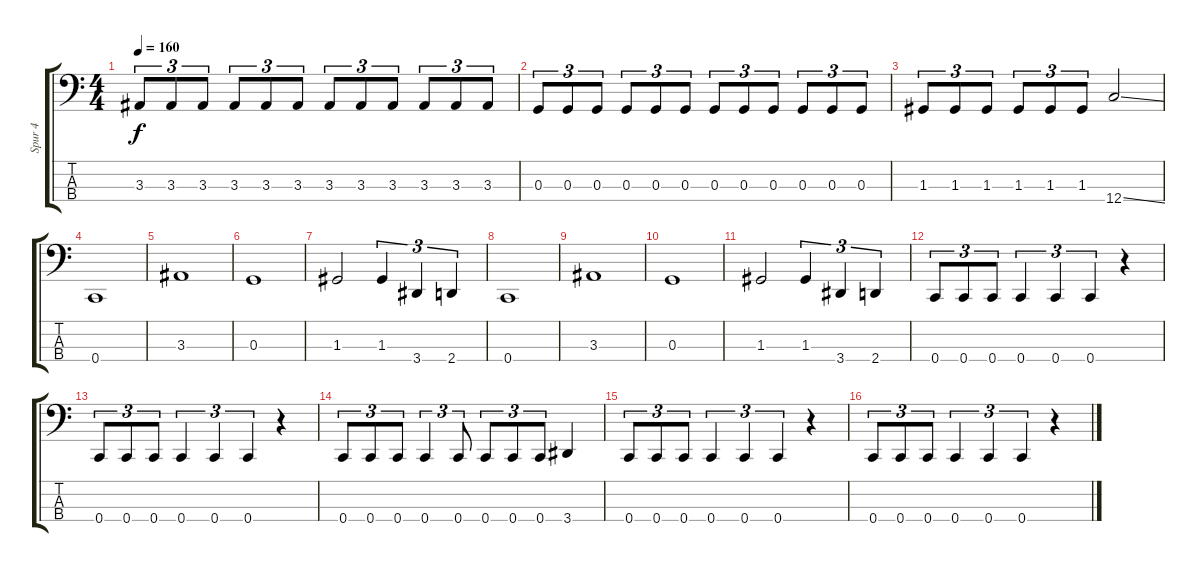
\track ("Spur 4" "Spur 4") {instrument electricbassfinger}
\staff {score tabs}
\tuning (F2 C2 G1 C1) {hide}
\ts (4 4)
\tempo 160
\clef f4
\ks c
3.3.8{tu (3 2) dy f} 3.3.8{tu (3 2)} 3.3.8{tu (3 2)} 3.3.8{tu (3 2)} 3.3.8{tu (3 2)} 3.3.8{tu (3 2)} 3.3.8{tu (3 2)} 3.3.8{tu (3 2)} 3.3.8{tu (3 2)} 3.3.8{tu (3 2)} 3.3.8{tu (3 2)} 3.3.8{tu (3 2)} |
0.3.8{tu (3 2)} 0.3.8{tu (3 2)} 0.3.8{tu (3 2)} 0.3.8{tu (3 2)} 0.3.8{tu (3 2)} 0.3.8{tu (3 2)} 0.3.8{tu (3 2)} 0.3.8{tu (3 2)} 0.3.8{tu (3 2)} 0.3.8{tu (3 2)} 0.3.8{tu (3 2)} 0.3.8{tu (3 2)} |
1.3.8{tu (3 2)} 1.3.8{tu (3 2)} 1.3.8{tu (3 2)} 1.3.8{tu (3 2)} 1.3.8{tu (3 2)} 1.3.8{tu (3 2)} 12.4{ss}.2 |
0.4.1 |
3.3.1 |
0.3.1 |
1.3.2 1.3.4{tu (3 2)} 3.4.4{tu (3 2)} 2.4.4{tu (3 2)} |
0.4.1 |
3.3.1 |
0.3.1 |
1.3.2 1.3.4{tu (3 2)} 3.4.4{tu (3 2)} 2.4.4{tu (3 2)} |
0.4.8{tu (3 2)} 0.4.8{tu (3 2)} 0.4.8{tu (3 2)} 0.4.4{tu (3 2)} 0.4.4{tu (3 2)} 0.4.4{tu (3 2)} r.4 |
0.4.8{tu (3 2)} 0.4.8{tu (3 2)} 0.4.8{tu (3 2)} 0.4.4{tu (3 2)} 0.4.4{tu (3 2)} 0.4.4{tu (3 2)} r.4 |
0.4.8{tu (3 2)} 0.4.8{tu (3 2)} 0.4.8{tu (3 2)} 0.4.4{tu (3 2)} 0.4.8{tu (3 2)} 0.4.8{tu (3 2)} 0.4.8{tu (3 2)} 0.4.8{tu (3 2)} 3.4.4 |
0.4.8{tu (3 2)} 0.4.8{tu (3 2)} 0.4.8{tu (3 2)} 0.4.4{tu (3 2)} 0.4.4{tu (3 2)} 0.4.4{tu (3 2)} r.4 |
0.4.8{tu (3 2)} 0.4.8{tu (3 2)} 0.4.8{tu (3 2)} 0.4.4{tu (3 2)} 0.4.4{tu (3 2)} 0.4.4{tu (3 2)} r.4
